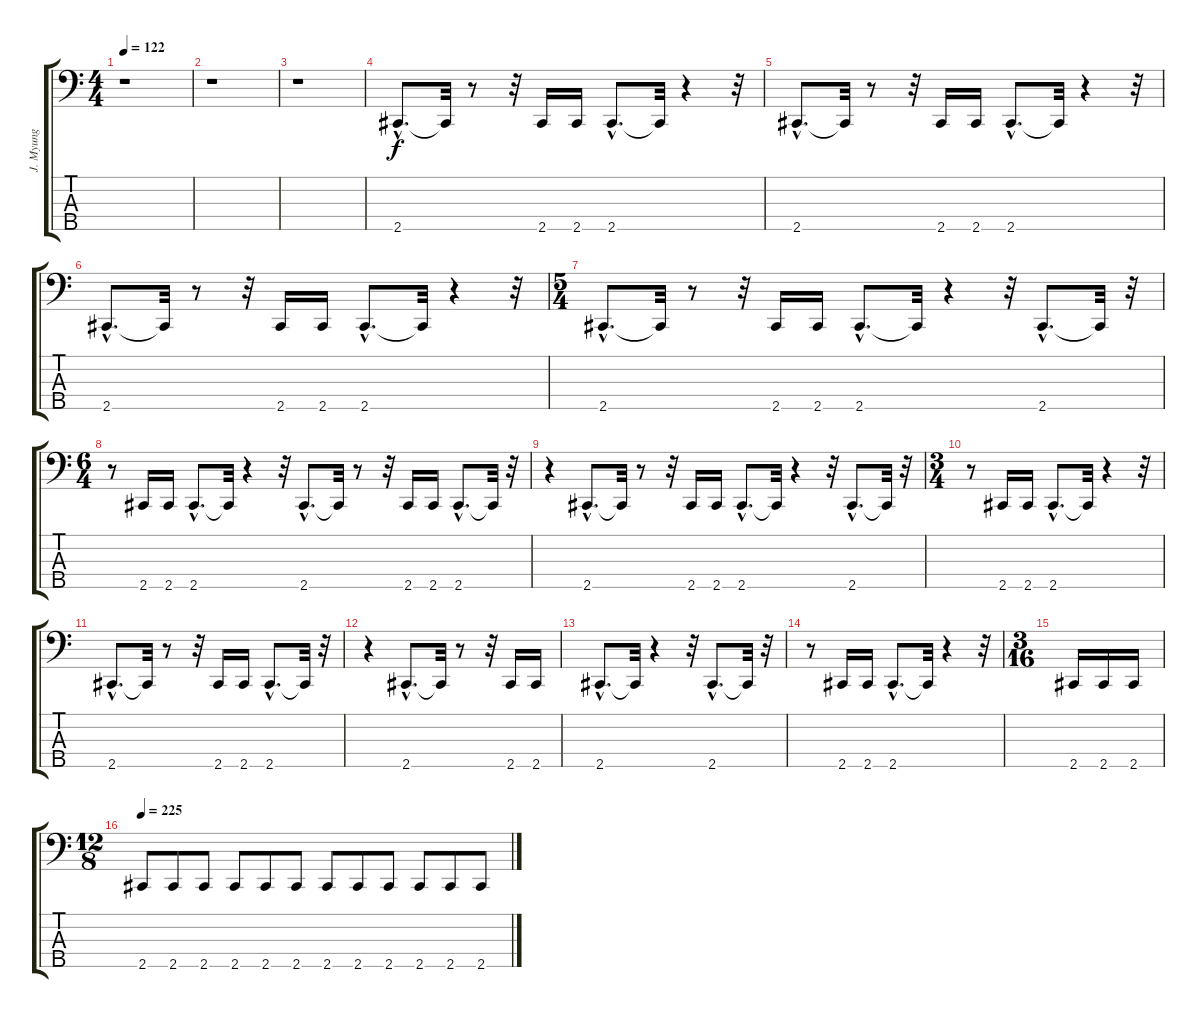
\track ("J. Myung" "J. Myung") {instrument electricbassfinger}
\staff {score tabs}
\tuning (G2 D2 A1 E1 B0) {hide}
\ts (4 4)
\tempo 122
\clef f4
\ks c
r.1{dy f instrument electricbassfinger} |
r.1 |
r.1 |
2.5{hac}.8{d} 2.5{t}.32 r.8 r.32 2.5.16 2.5.16 2.5{hac}.8{d} 2.5{t}.32 r.4 r.32 |
2.5{hac}.8{d} 2.5{t}.32 r.8 r.32 2.5.16 2.5.16 2.5{hac}.8{d} 2.5{t}.32 r.4 r.32 |
2.5{hac}.8{d} 2.5{t}.32 r.8 r.32 2.5.16 2.5.16 2.5{hac}.8{d} 2.5{t}.32 r.4 r.32 |
\ts (5 4)
2.5{hac}.8{d} 2.5{t}.32 r.8 r.32 2.5.16 2.5.16 2.5{hac}.8{d} 2.5{t}.32 r.4 r.32 2.5{hac}.8{d} 2.5{t}.32 r.32 |
\ts (6 4)
r.8 2.5.16 2.5.16 2.5{hac}.8{d} 2.5{t}.32 r.4 r.32 2.5{hac}.8{d} 2.5{t}.32 r.8 r.32 2.5.16 2.5.16 2.5{hac}.8{d} 2.5{t}.32 r.32 |
r.4 2.5{hac}.8{d} 2.5{t}.32 r.8 r.32 2.5.16 2.5.16 2.5{hac}.8{d} 2.5{t}.32 r.4 r.32 2.5{hac}.8{d} 2.5{t}.32 r.32 |
\ts (3 4)
r.8 2.5.16 2.5.16 2.5{hac}.8{d} 2.5{t}.32 r.4 r.32 |
2.5{hac}.8{d} 2.5{t}.32 r.8 r.32 2.5.16 2.5.16 2.5{hac}.8{d} 2.5{t}.32 r.32 |
r.4 2.5{hac}.8{d} 2.5{t}.32 r.8 r.32 2.5.16 2.5.16 |
2.5{hac}.8{d} 2.5{t}.32 r.4 r.32 2.5{hac}.8{d} 2.5{t}.32 r.32 |
r.8 2.5.16 2.5.16 2.5{hac}.8{d} 2.5{t}.32 r.4 r.32 |
\ts (3 16)
2.5.16 2.5.16 2.5.16 |
\ts (12 8)
\tempo 225
2.5.8 2.5.8 2.5.8 2.5.8 2.5.8 2.5.8 2.5.8 2.5.8 2.5.8 2.5.8 2.5.8 2.5.8
